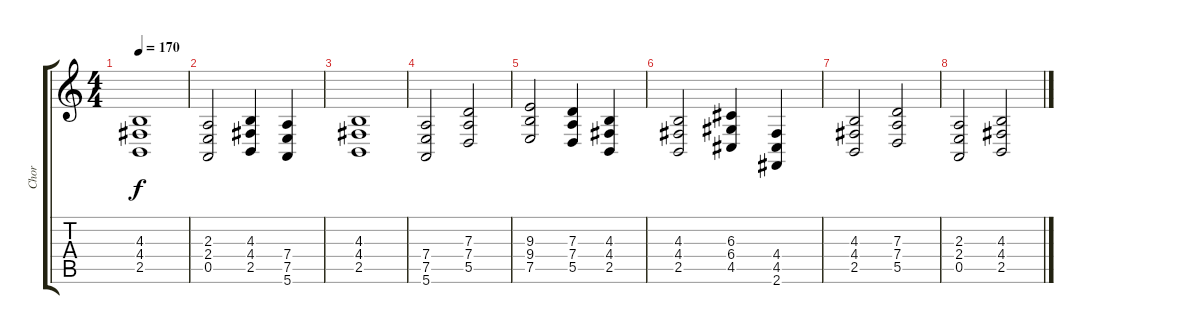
\track ("Chor" "Chor") {instrument choiraahs}
\staff {score tabs}
\tuning (E4 B3 G3 D3 A2 E2) {hide}
\ts (4 4)
\tempo 170
\clef g2
\ks c
(4.3 4.4 2.5).1{dy f} |
(2.3 2.4 0.5).2 (4.3 4.4 2.5).4 (7.4 7.5 5.6).4 |
(4.3 4.4 2.5).1 |
(7.4 7.5 5.6).2 (7.3 7.4 5.5).2 |
(9.3 9.4 7.5).2 (7.3 7.4 5.5).4 (4.3 4.4 2.5).4 |
(4.3 4.4 2.5).2 (6.3 6.4 4.5).4 (4.4 4.5 2.6).4 |
(4.3 4.4 2.5).2 (7.3 7.4 5.5).2 |
(2.3 2.4 0.5).2 (4.3 4.4 2.5).2
